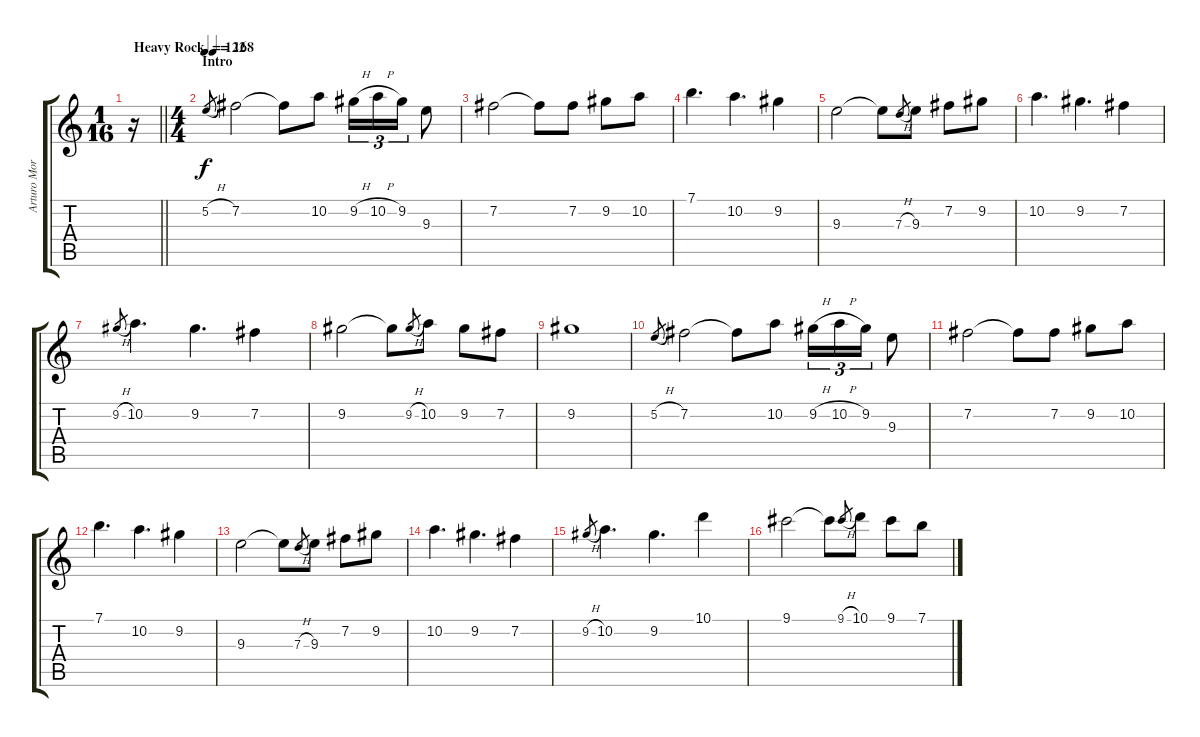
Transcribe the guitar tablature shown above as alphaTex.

\track ("Arturo Morras" "Arturo Mor") {instrument distortionguitar}
\staff {score tabs}
\tuning (E4 B3 G3 D3 A2 E2) {hide}
\ts (1 16)
\tempo (168 "Heavy Rock")
\clef g2
\barLineRight lightlight
\ks c
r.16{dy f instrument distortionguitar} |
\ts (4 4)
\section ("" "Intro")
\tempo 122
5.2{h}.8{gr} 7.2.2{instrument acousticguitarsteel} 7.2{t}.8 10.2.8 9.2{h}.16{tu (3 2)} 10.2{h}.16{tu (3 2)} 9.2.16{tu (3 2)} 9.3.8 |
7.2.2 7.2{t}.8 7.2.8 9.2.8 10.2.8 |
7.1.4{d} 10.2.4{d} 9.2.4 |
9.3.2 9.3{t}.8 7.3{h}.8{gr} 9.3.8 7.2.8 9.2.8 |
10.2.4{d} 9.2.4{d} 7.2.4 |
9.2{h}.8{gr} 10.2.4{d} 9.2.4{d} 7.2.4 |
9.2.2 9.2{t}.8 9.2{h}.8{gr} 10.2.8 9.2.8 7.2.8 |
9.2.1 |
5.2{h}.8{gr} 7.2.2 7.2{t}.8 10.2.8 9.2{h}.16{tu (3 2)} 10.2{h}.16{tu (3 2)} 9.2.16{tu (3 2)} 9.3.8 |
7.2.2 7.2{t}.8 7.2.8 9.2.8 10.2.8 |
7.1.4{d} 10.2.4{d} 9.2.4 |
9.3.2 9.3{t}.8 7.3{h}.8{gr} 9.3.8 7.2.8 9.2.8 |
10.2.4{d} 9.2.4{d} 7.2.4 |
9.2{h}.8{gr} 10.2.4{d} 9.2.4{d} 10.1.4 |
9.1.2 9.1{t}.8 9.1{h}.8{gr} 10.1.8 9.1.8 7.1.8
